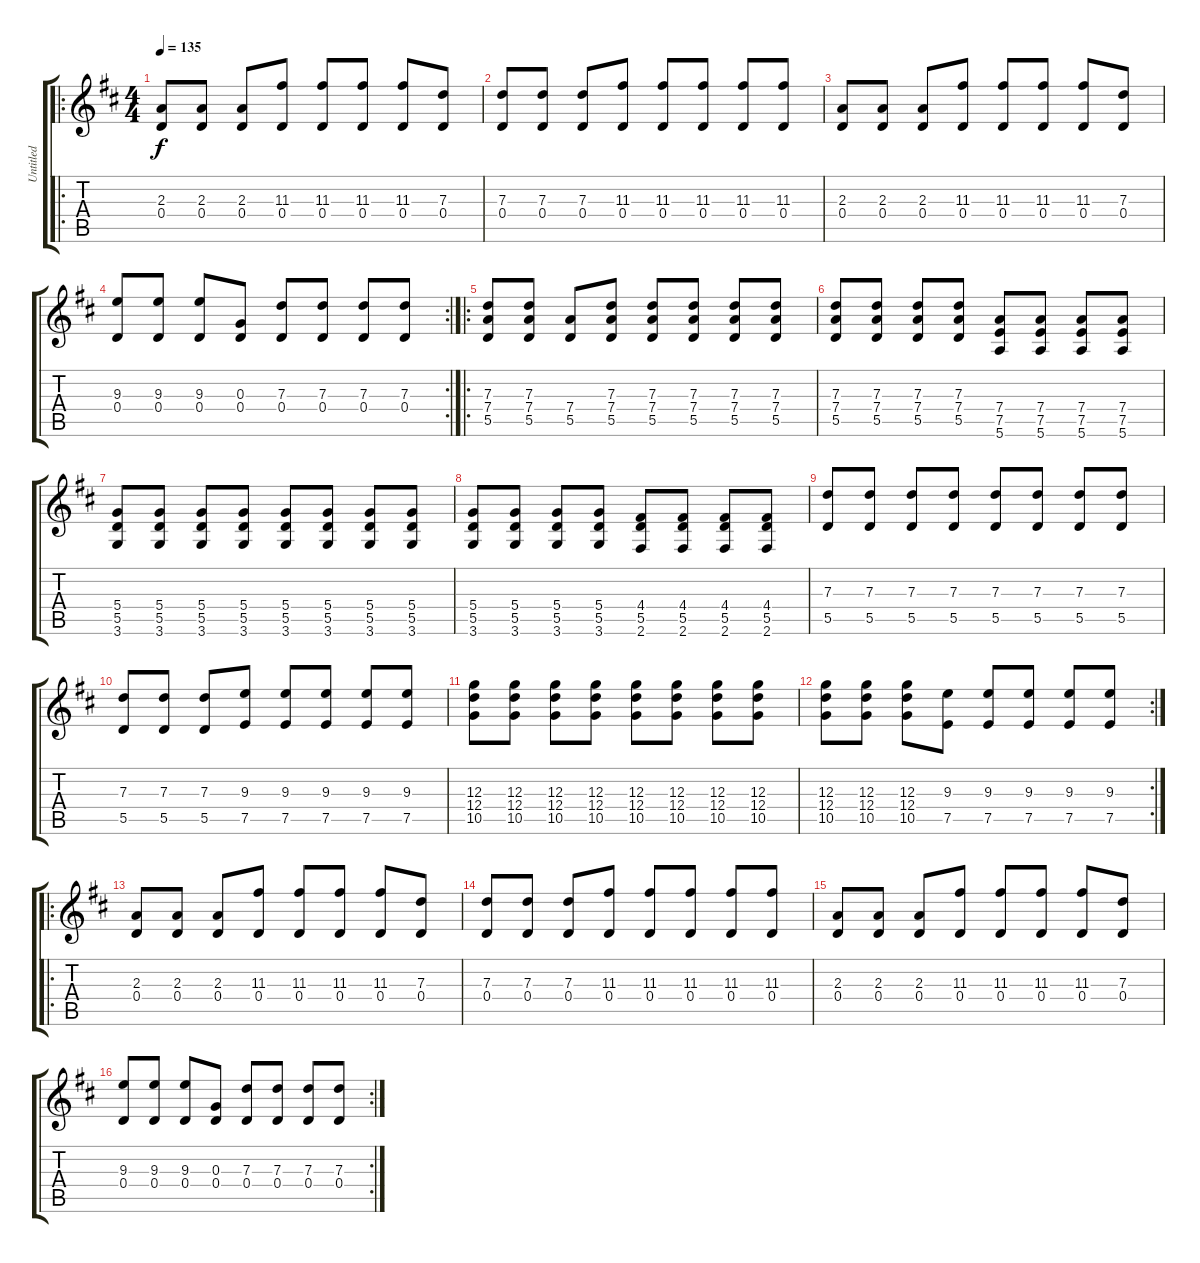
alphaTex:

\track ("Untitled" "Untitled") {instrument distortionguitar}
\staff {score tabs}
\tuning (E4 B3 G3 D3 A2 E2) {hide}
\ro
\ts (4 4)
\tempo 135
\clef g2
\ks d
(2.3 0.4).8{dy f} (2.3 0.4).8 (2.3 0.4).8 (11.3 0.4).8 (11.3 0.4).8 (11.3 0.4).8 (11.3 0.4).8 (7.3 0.4).8 |
(7.3 0.4).8 (7.3 0.4).8 (7.3 0.4).8 (11.3 0.4).8 (11.3 0.4).8 (11.3 0.4).8 (11.3 0.4).8 (11.3 0.4).8 |
(2.3 0.4).8 (2.3 0.4).8 (2.3 0.4).8 (11.3 0.4).8 (11.3 0.4).8 (11.3 0.4).8 (11.3 0.4).8 (7.3 0.4).8 |
\rc 2
(9.3 0.4).8 (9.3 0.4).8 (9.3 0.4).8 (0.3 0.4).8 (7.3 0.4).8 (7.3 0.4).8 (7.3 0.4).8 (7.3 0.4).8 |
\ro
(7.3 7.4 5.5).8 (7.3 7.4 5.5).8 (7.4 5.5).8 (7.3 7.4 5.5).8 (7.3 7.4 5.5).8 (7.3 7.4 5.5).8 (7.3 7.4 5.5).8 (7.3 7.4 5.5).8 |
(7.3 7.4 5.5).8 (7.3 7.4 5.5).8 (7.3 7.4 5.5).8 (7.3 7.4 5.5).8 (7.4 7.5 5.6).8 (7.4 7.5 5.6).8 (7.4 7.5 5.6).8 (7.4 7.5 5.6).8 |
(5.4 5.5 3.6).8 (5.4 5.5 3.6).8 (5.4 5.5 3.6).8 (5.4 5.5 3.6).8 (5.4 5.5 3.6).8 (5.4 5.5 3.6).8 (5.4 5.5 3.6).8 (5.4 5.5 3.6).8 |
(5.4 5.5 3.6).8 (5.4 5.5 3.6).8 (5.4 5.5 3.6).8 (5.4 5.5 3.6).8 (4.4 5.5 2.6).8 (4.4 5.5 2.6).8 (4.4 5.5 2.6).8 (4.4 5.5 2.6).8 |
(7.3 5.5).8 (7.3 5.5).8 (7.3 5.5).8 (7.3 5.5).8 (7.3 5.5).8 (7.3 5.5).8 (7.3 5.5).8 (7.3 5.5).8 |
(7.3 5.5).8 (7.3 5.5).8 (7.3 5.5).8 (9.3 7.5).8 (9.3 7.5).8 (9.3 7.5).8 (9.3 7.5).8 (9.3 7.5).8 |
(12.3 12.4 10.5).8 (12.3 12.4 10.5).8 (12.3 12.4 10.5).8 (12.3 12.4 10.5).8 (12.3 12.4 10.5).8 (12.3 12.4 10.5).8 (12.3 12.4 10.5).8 (12.3 12.4 10.5).8 |
\rc 2
(12.3 12.4 10.5).8 (12.3 12.4 10.5).8 (12.3 12.4 10.5).8 (9.3 7.5).8 (9.3 7.5).8 (9.3 7.5).8 (9.3 7.5).8 (9.3 7.5).8 |
\ro
(2.3 0.4).8 (2.3 0.4).8 (2.3 0.4).8 (11.3 0.4).8 (11.3 0.4).8 (11.3 0.4).8 (11.3 0.4).8 (7.3 0.4).8 |
(7.3 0.4).8 (7.3 0.4).8 (7.3 0.4).8 (11.3 0.4).8 (11.3 0.4).8 (11.3 0.4).8 (11.3 0.4).8 (11.3 0.4).8 |
(2.3 0.4).8 (2.3 0.4).8 (2.3 0.4).8 (11.3 0.4).8 (11.3 0.4).8 (11.3 0.4).8 (11.3 0.4).8 (7.3 0.4).8 |
\rc 2
(9.3 0.4).8 (9.3 0.4).8 (9.3 0.4).8 (0.3 0.4).8 (7.3 0.4).8 (7.3 0.4).8 (7.3 0.4).8 (7.3 0.4).8
